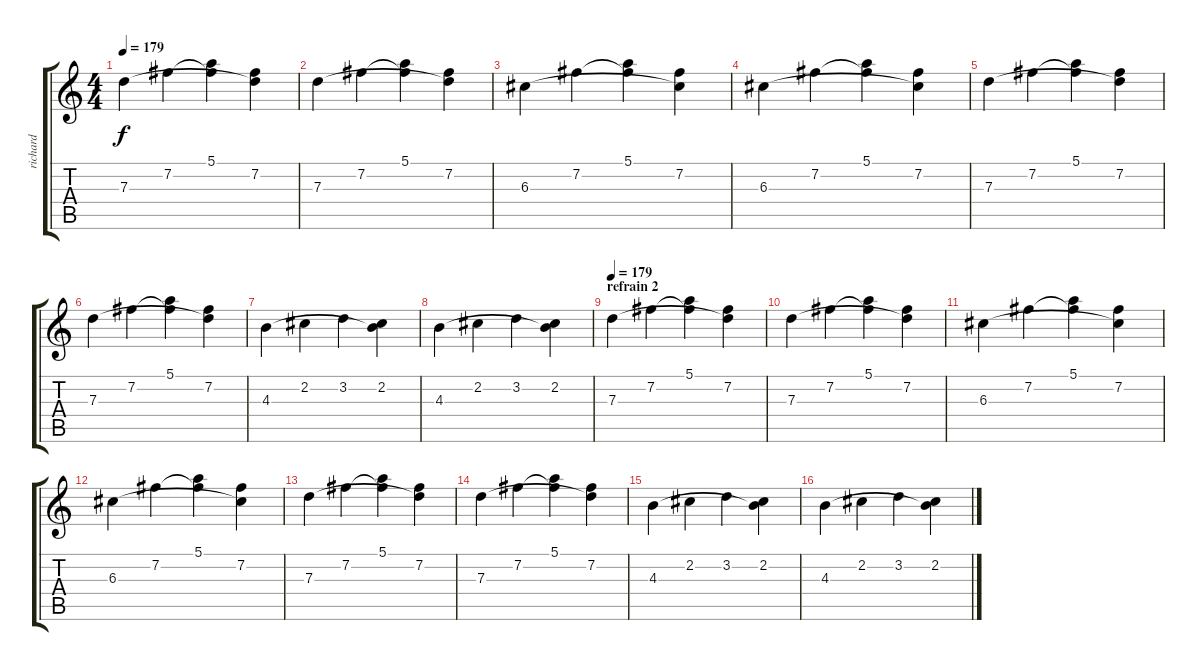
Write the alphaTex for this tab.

\track ("richard" "richard") {instrument electricguitarclean}
\staff {score tabs}
\tuning (E4 B3 G3 D3 A2 E2) {hide}
\ts (4 4)
\tempo 179
\clef g2
\ks c
7.3.4{dy f} 7.2.4 (5.1 7.2{t}).4 (7.2 7.3{t}).4 |
7.3.4 7.2.4 (5.1 7.2{t}).4 (7.2 7.3{t}).4 |
6.3.4 7.2.4 (5.1 7.2{t}).4 (7.2 6.3{t}).4 |
6.3.4 7.2.4 (5.1 7.2{t}).4 (7.2 6.3{t}).4 |
7.3.4 7.2.4 (5.1 7.2{t}).4 (7.2 7.3{t}).4 |
7.3.4 7.2.4 (5.1 7.2{t}).4 (7.2 7.3{t}).4 |
4.3.4 2.2.4 3.2.4 (2.2 4.3{t}).4 |
4.3.4 2.2.4 3.2.4 (2.2 4.3{t}).4 |
\section ("" "refrain 2")
\tempo 179
7.3.4 7.2.4 (5.1 7.2{t}).4 (7.2 7.3{t}).4 |
7.3.4 7.2.4 (5.1 7.2{t}).4 (7.2 7.3{t}).4 |
6.3.4 7.2.4 (5.1 7.2{t}).4 (7.2 6.3{t}).4 |
6.3.4 7.2.4 (5.1 7.2{t}).4 (7.2 6.3{t}).4 |
7.3.4 7.2.4 (5.1 7.2{t}).4 (7.2 7.3{t}).4 |
7.3.4 7.2.4 (5.1 7.2{t}).4 (7.2 7.3{t}).4 |
4.3.4 2.2.4 3.2.4 (2.2 4.3{t}).4 |
4.3.4 2.2.4 3.2.4 (2.2 4.3{t}).4
